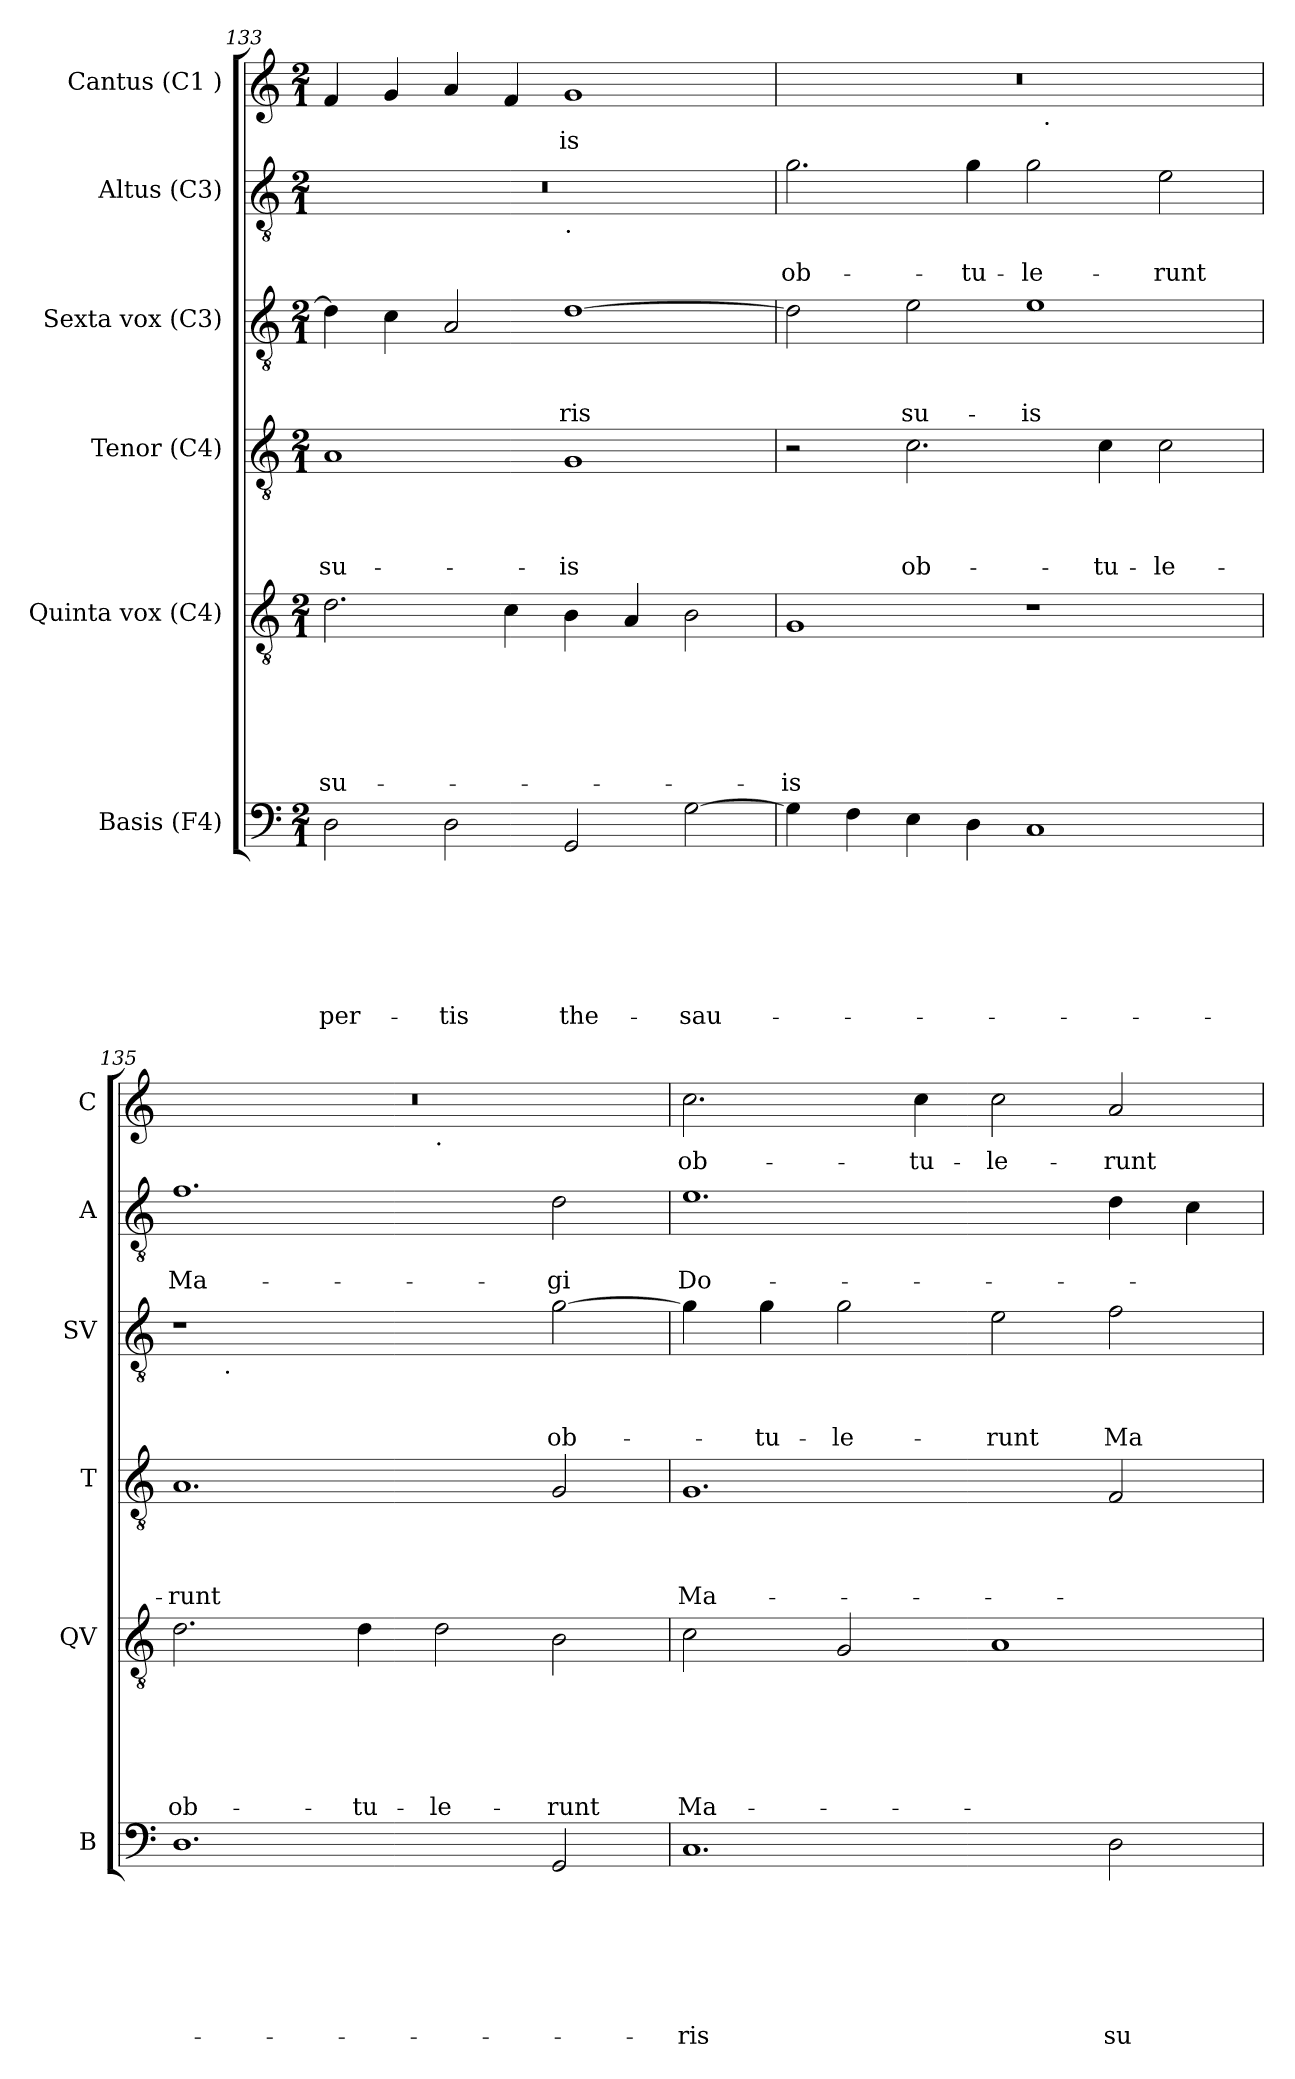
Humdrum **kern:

**kern	**text	**text	**text	**text	**text	**text	**text	**kern	**text	**text	**text	**text	**text	**text	**kern	**text	**text	**text	**text	**kern	**text	**text	**text	**kern	**text	**text	**kern	**text
*part6	*part6	*part6	*part6	*part6	*part6	*part6	*part6	*part5	*part5	*part5	*part5	*part5	*part5	*part5	*part4	*part4	*part4	*part4	*part4	*part3	*part3	*part3	*part3	*part2	*part2	*part2	*part1	*part1
*staff6	*staff6	*staff6	*staff6	*staff6	*staff6	*staff6	*staff6	*staff5	*staff5	*staff5	*staff5	*staff5	*staff5	*staff5	*staff4	*staff4	*staff4	*staff4	*staff4	*staff3	*staff3	*staff3	*staff3	*staff2	*staff2	*staff2	*staff1	*staff1
*I"Basis (F4)	*	*	*	*	*	*	*	*I"Quinta vox (C4)	*	*	*	*	*	*	*I"Tenor (C4)	*	*	*	*	*I"Sexta vox (C3)	*	*	*	*I"Altus (C3)	*	*	*I"Cantus (C1 )	*
*I'B	*	*	*	*	*	*	*	*I'QV	*	*	*	*	*	*	*I'T	*	*	*	*	*I'SV	*	*	*	*I'A	*	*	*I'C	*
*clefF4	*	*	*	*	*	*	*	*clefGv2	*	*	*	*	*	*	*clefGv2	*	*	*	*	*clefGv2	*	*	*	*clefGv2	*	*	*clefG2	*
*k[]	*	*	*	*	*	*	*	*k[]	*	*	*	*	*	*	*k[]	*	*	*	*	*k[]	*	*	*	*k[]	*	*	*k[]	*
*C:	*	*	*	*	*	*	*	*C:	*	*	*	*	*	*	*C:	*	*	*	*	*C:	*	*	*	*C:	*	*	*C:	*
*M2/1	*	*	*	*	*	*	*	*M2/1	*	*	*	*	*	*	*M2/1	*	*	*	*	*M2/1	*	*	*	*M2/1	*	*	*M2/1	*
=133	=133	=133	=133	=133	=133	=133	=133	=133	=133	=133	=133	=133	=133	=133	=133	=133	=133	=133	=133	=133	=133	=133	=133	=133	=133	=133	=133	=133
!	!	!	!	!	!	!	!LO:LY:b	!	!	!	!	!	!	!LO:LY:b	!	!	!	!	!LO:LY:b	!	!	!	!	!	!	!	!	!
*	*	*	*	*	*	*	*	*	*	*	*	*	*	*	*	*	*	*	*	*	*	*	*	*^	*	*	*	*
2D\	.	.	.	.	.	.	-per-	2.d\	.	.	.	.	.	su-	1A	.	.	.	su-	4d\]	.	.	.	0r	1ryy	.	.	4f/	.
.	.	.	.	.	.	.	.	.	.	.	.	.	.	.	.	.	.	.	.	4c\	.	.	.	.	.	.	.	4g/	.
!	!	!	!	!	!	!	!LO:LY:b	!	!	!	!	!	!	!	!	!	!	!	!	!	!	!	!	!	!	!	!	!	!
2D\	.	.	.	.	.	.	-tis	.	.	.	.	.	.	.	.	.	.	.	.	2A/	.	.	.	.	.	.	.	4a/	.
.	.	.	.	.	.	.	.	4c\	.	.	.	.	.	.	.	.	.	.	.	.	.	.	.	.	.	.	.	4f/	.
!	!	!	!	!	!	!	!	!	!	!	!	!	!	!	!	!	!	!	!	!	!	!	!	!	!LO:TX:b:t=.	!	!	!	!
!	!	!	!	!	!	!	!LO:LY:b	!	!	!	!	!	!	!	!	!	!	!	!LO:LY:b:rj	!	!	!	!LO:LY:b	!	!	!	!	!	!LO:LY:b:rj
2GG/	.	.	.	.	.	.	the-	4B\	.	.	.	.	.	.	1G	.	.	.	-is	[>1d	.	.	-ris	.	1ryy	.	.	1g	-is
.	.	.	.	.	.	.	.	4A/	.	.	.	.	.	.	.	.	.	.	.	.	.	.	.	.	.	.	.	.	.
!	!	!	!	!	!	!	!LO:LY:b	!	!	!	!	!	!	!	!	!	!	!	!	!	!	!	!	!	!	!	!	!	!
[>2G\	.	.	.	.	.	.	-sau-	2B\	.	.	.	.	.	.	.	.	.	.	.	.	.	.	.	.	.	.	.	.	.
!!LO:PB:g=z
=134	=134	=134	=134	=134	=134	=134	=134	=134	=134	=134	=134	=134	=134	=134	=134	=134	=134	=134	=134	=134	=134	=134	=134	=134	=134	=134	=134	=134	=134
!	!	!	!	!	!	!	!	!	!	!	!	!	!	!LO:LY:b:rj	!	!	!	!	!	!	!	!	!	!	!	!	!LO:LY:b	!	!
*	*	*	*	*	*	*	*	*	*	*	*	*	*	*	*	*	*	*	*	*	*	*	*	*v	*v	*	*	*^	*
4G\]	.	.	.	.	.	.	.	1G	.	.	.	.	.	-is	2r	.	.	.	.	2d\]	.	.	.	2.g\	.	ob-	0r	1ryy	.
4F\	.	.	.	.	.	.	.	.	.	.	.	.	.	.	.	.	.	.	.	.	.	.	.	.	.	.	.	.	.
!	!	!	!	!	!	!	!	!	!	!	!	!	!	!	!	!	!	!	!LO:LY:b	!	!	!	!LO:LY:b	!	!	!	!	!	!
4E\	.	.	.	.	.	.	.	.	.	.	.	.	.	.	2.c\	.	.	.	ob-	2e\	.	.	su-	.	.	.	.	.	.
!	!	!	!	!	!	!	!	!	!	!	!	!	!	!	!	!	!	!	!	!	!	!	!	!	!	!LO:LY:b	!	!	!
4D\	.	.	.	.	.	.	.	.	.	.	.	.	.	.	.	.	.	.	.	.	.	.	.	4g\	.	-tu-	.	.	.
!	!	!	!	!	!	!	!	!	!	!	!	!	!	!	!	!	!	!	!	!	!	!	!LO:LY:b:rj	!	!	!LO:LY:b	!	!	!
1C	.	.	.	.	.	.	.	1r	.	.	.	.	.	.	.	.	.	.	.	1e	.	.	-is	2g\	.	-le-	.	32ryy	.
!	!	!	!	!	!	!	!	!	!	!	!	!	!	!	!	!	!	!	!	!	!	!	!	!	!	!	!	!LO:TX:b:t=.	!
.	.	.	.	.	.	.	.	.	.	.	.	.	.	.	.	.	.	.	.	.	.	.	.	.	.	.	.	2ryy	.
!	!	!	!	!	!	!	!	!	!	!	!	!	!	!	!	!	!	!	!LO:LY:b	!	!	!	!	!	!	!	!	!	!
.	.	.	.	.	.	.	.	.	.	.	.	.	.	.	4c\	.	.	.	-tu-	.	.	.	.	.	.	.	.	.	.
!	!	!	!	!	!	!	!	!	!	!	!	!	!	!	!	!	!	!	!LO:LY:b	!	!	!	!	!	!	!LO:LY:b	!	!	!
.	.	.	.	.	.	.	.	.	.	.	.	.	.	.	2c\	.	.	.	-le-	.	.	.	.	2e\	.	-runt	.	.	.
.	.	.	.	.	.	.	.	.	.	.	.	.	.	.	.	.	.	.	.	.	.	.	.	.	.	.	.	4...ryy	.
=135	=135	=135	=135	=135	=135	=135	=135	=135	=135	=135	=135	=135	=135	=135	=135	=135	=135	=135	=135	=135	=135	=135	=135	=135	=135	=135	=135	=135	=135
!	!	!	!	!	!	!	!	!	!	!	!	!	!	!LO:LY:b	!	!	!	!	!LO:LY:b	!	!	!	!	!	!	!LO:LY:b	!	!	!
*	*	*	*	*	*	*	*	*	*	*	*	*	*	*	*	*	*	*	*	*^	*	*	*	*	*	*	*	*	*
1.D	.	.	.	.	.	.	.	2.d\	.	.	.	.	.	ob-	1.A	.	.	.	-runt	1r	8ryy	.	.	.	1.f	.	Ma-	0r	1ryy	.
!	!	!	!	!	!	!	!	!	!	!	!	!	!	!	!	!	!	!	!	!	!LO:TX:b:t=.	!	!	!	!	!	!	!	!	!
.	.	.	.	.	.	.	.	.	.	.	.	.	.	.	.	.	.	.	.	.	1...ryy	.	.	.	.	.	.	.	.	.
!	!	!	!	!	!	!	!	!	!	!	!	!	!	!LO:LY:b	!	!	!	!	!	!	!	!	!	!	!	!	!	!	!	!
.	.	.	.	.	.	.	.	4d\	.	.	.	.	.	-tu-	.	.	.	.	.	.	.	.	.	.	.	.	.	.	.	.
!	!	!	!	!	!	!	!	!	!	!	!	!	!	!	!	!	!	!	!	!	!	!	!	!	!	!	!	!	!LO:TX:b:t=.	!
!	!	!	!	!	!	!	!	!	!	!	!	!	!	!LO:LY:b	!	!	!	!	!	!	!	!	!	!	!	!	!	!	!	!
.	.	.	.	.	.	.	.	2d\	.	.	.	.	.	-le-	.	.	.	.	.	2ryy	.	.	.	.	.	.	.	.	1ryy	.
!	!	!	!	!	!	!	!	!	!	!	!	!	!	!LO:LY:b	!	!	!	!	!	!	!	!	!	!LO:LY:b	!	!	!LO:LY:b	!	!	!
2GG/	.	.	.	.	.	.	.	2B\	.	.	.	.	.	-runt	2G/	.	.	.	.	[>2g\	.	.	.	ob-	2d\	.	-gi	.	.	.
=136	=136	=136	=136	=136	=136	=136	=136	=136	=136	=136	=136	=136	=136	=136	=136	=136	=136	=136	=136	=136	=136	=136	=136	=136	=136	=136	=136	=136	=136	=136
!	!	!	!	!	!	!	!LO:LY:b	!	!	!	!	!	!	!LO:LY:b	!	!	!	!	!LO:LY:b	!	!	!	!	!	!	!	!LO:LY:b	!	!	!LO:LY:b
*	*	*	*	*	*	*	*	*	*	*	*	*	*	*	*	*	*	*	*	*v	*v	*	*	*	*	*	*	*v	*v	*
1.C	.	.	.	.	.	.	-ris	2c\	.	.	.	.	.	Ma-	1.G	.	.	.	Ma-	4g\]	.	.	.	1.e	.	Do-	2.cc\	ob-
!	!	!	!	!	!	!	!	!	!	!	!	!	!	!	!	!	!	!	!	!	!	!	!LO:LY:b	!	!	!	!	!
.	.	.	.	.	.	.	.	.	.	.	.	.	.	.	.	.	.	.	.	4g\	.	.	-tu-	.	.	.	.	.
!	!	!	!	!	!	!	!	!	!	!	!	!	!	!	!	!	!	!	!	!	!	!	!LO:LY:b	!	!	!	!	!
.	.	.	.	.	.	.	.	2G/	.	.	.	.	.	.	.	.	.	.	.	2g\	.	.	-le-	.	.	.	.	.
!	!	!	!	!	!	!	!	!	!	!	!	!	!	!	!	!	!	!	!	!	!	!	!	!	!	!	!	!LO:LY:b
.	.	.	.	.	.	.	.	.	.	.	.	.	.	.	.	.	.	.	.	.	.	.	.	.	.	.	4cc\	-tu-
!	!	!	!	!	!	!	!	!	!	!	!	!	!	!	!	!	!	!	!	!	!	!	!LO:LY:b	!	!	!	!	!LO:LY:b
.	.	.	.	.	.	.	.	1A	.	.	.	.	.	.	.	.	.	.	.	2e\	.	.	-runt	.	.	.	2cc\	-le-
!	!	!	!	!	!	!	!LO:LY:b	!	!	!	!	!	!	!	!	!	!	!	!	!	!	!	!LO:LY:b	!	!	!	!	!LO:LY:b
2D\	.	.	.	.	.	.	su-	.	.	.	.	.	.	.	2F/	.	.	.	.	2f\	.	.	Ma-	4d\	.	.	2a/	-runt
.	.	.	.	.	.	.	.	.	.	.	.	.	.	.	.	.	.	.	.	.	.	.	.	4c\	.	.	.	.
=	=	=	=	=	=	=	=	=	=	=	=	=	=	=	=	=	=	=	=	=	=	=	=	=	=	=	=	=
*-	*-	*-	*-	*-	*-	*-	*-	*-	*-	*-	*-	*-	*-	*-	*-	*-	*-	*-	*-	*-	*-	*-	*-	*-	*-	*-	*-	*-
